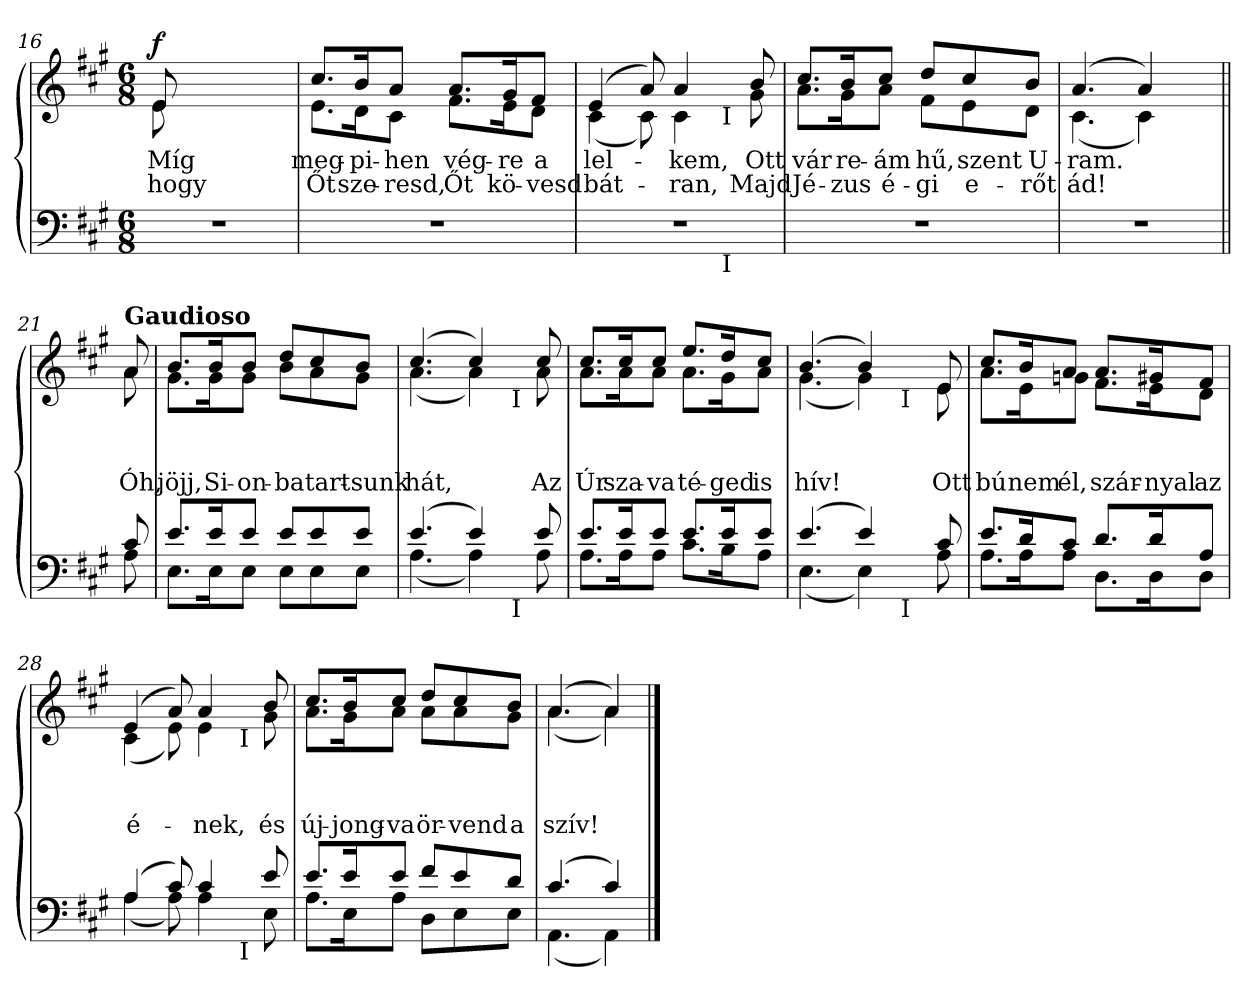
**kern	**kern	**text	**text	**text	**dynam
*part2	*part1	*part1	*part1	*part1	*part1
*staff2	*staff1	*staff1	*staff1	*staff1	*staff1
!!LO:LB:g=z
*clefF4	*clefG2	*	*	*	*
*k[f#c#g#]	*k[f#c#g#]	*	*	*	*
*f#:	*f#:	*	*	*	*
*M6/8	*M6/8	*	*	*	*
=16	=16	=16	=16	=16	=16
!	!LO:TX:b:B:t=Kar.	!	!	!	!
!	!	!LO:LY:b	!LO:LY:b	!	!LO:DY:b
*	*^	*	*	*	*
2.r	8e/	8e\	Míg	hogy	.	f
.	2ryy	2ryy	.	.	.	.
.	8ryy	8ryy	.	.	.	.
=17	=17	=17	=17	=17	=17	=17
!	!	!	!LO:LY:b	!LO:LY:b	!	!
2.r	8.cc#/L	8.e\L	meg-	Őt	.	.
!	!	!	!LO:LY:b	!LO:LY:b	!	!
.	16b/K	16d\K	-pi-	sze-	.	.
!	!	!	!LO:LY:b	!LO:LY:b	!	!
.	8a/J	8c#\J	-hen	-resd,	.	.
!	!	!	!LO:LY:b	!LO:LY:b	!	!
.	8.a/L	8.f#\L	vég-	Őt	.	.
!	!	!	!LO:LY:b	!LO:LY:b	!	!
.	16g#/K	16e\K	-re	kö-	.	.
!	!	!	!LO:LY:b	!LO:LY:b	!	!
.	8f#/J	8d\J	a	-vesd	.	.
*	*v	*v	*	*	*	*
=18	=18	=18	=18	=18	=18
*	*^	*	*	*	*
!	!	!	!LO:LY:b	!LO:LY:b	!	!
*^	*	*^	*	*	*	*
2.r	2ryy	(>4e/	(<4c#\	2ryy	lel-	bát-	.	.
.	.	8a/)	8c#\)	.	.	.	.	.
!	!	!	!	!	!LO:LY:b	!LO:LY:b	!	!
.	.	4a/	4c#\	.	-kem,	-ran,	.	.
.	32ryy	.	.	32ryy	.	.	.	.
!	!	!	!	!LO:TX:b:t=I	!	!	!	!
!	!LO:TX:b:t=I	!	!	!	!	!	!	!
.	8..ryy	.	.	8..ryy	.	.	.	.
!	!	!	!	!	!LO:LY:b	!LO:LY:b	!	!
.	.	8b/	8g#\	.	Ott	Majd	.	.
*v	*v	*	*	*	*	*	*	*
*	*v	*v	*v	*	*	*	*
=19	=19	=19	=19	=19	=19
*^	*^	*	*	*	*
*	*	*	*^	*	*	*	*
!	!	!	!	!	!LO:LY:b	!LO:LY:b	!	!
*v	*v	*	*	*	*	*	*	*
*	*	*v	*v	*	*	*	*
2.r	8.cc#/L	8.a\L	vár	Jé-	.	.
!	!	!	!LO:LY:b	!LO:LY:b	!	!
.	16b/K	16g#\K	re-	-zus	.	.
!	!	!	!LO:LY:b	!LO:LY:b	!	!
.	8cc#/J	8a\J	-ám	é-	.	.
!	!	!	!LO:LY:b	!LO:LY:b	!	!
.	8dd/L	8f#\L	hű,	-gi	.	.
!	!	!	!LO:LY:b	!LO:LY:b	!	!
.	8cc#/	8e\	szent	e-	.	.
!	!	!	!LO:LY:b	!LO:LY:b	!	!
.	8b/J	8d\J	U-	-rőt	.	.
=20	=20	=20	=20	=20	=20	=20
!	!	!	!LO:LY:b	!LO:LY:b	!	!
2.r	(>4.a/	(<4.c#\	-ram.	ád!	.	.
.	4a/)	4c#\)	.	.	.	.
.	8ryy	8ryy	.	.	.	.
!!LO:LB:g=z	!!
=21||	=21||	=21||	=21||	=21||	=21||	=21||
*^	*	*	*	*	*	*
!	!	!LO:TX:a:B:t=Gaudioso	!	!	!	!	!
!	!	!	!	!	!	!LO:LY:b	!
8c#/	8A\	8a/	8a\	.	.	Óh,	.
=22	=22	=22	=22	=22	=22	=22	=22
!	!	!	!	!	!	!LO:LY:b	!
8.e/L	8.E\L	8.b/L	8.g#\L	.	.	jöjj,	.
!	!	!	!	!	!	!LO:LY:b	!
16e/K	16E\K	16b/K	16g#\K	.	.	Si-	.
!	!	!	!	!	!	!LO:LY:b	!
8e/J	8E\J	8b/J	8g#\J	.	.	-on-	.
!	!	!	!	!	!	!LO:LY:b	!
8e/L	8E\L	8dd/L	8b\L	.	.	-ba	.
!	!	!	!	!	!	!LO:LY:b	!
8e/	8E\	8cc#/	8a\	.	.	tart-	.
!	!	!	!	!	!	!LO:LY:b	!
8e/J	8E\J	8b/J	8g#\J	.	.	-sunk	.
*	*	*v	*v	*	*	*	*
=23	=23	=23	=23	=23	=23	=23
*	*	*^	*	*	*	*
!	!	!	!	!	!	!LO:LY:b	!
*	*^	*	*^	*	*	*	*
(>4.e/	(<4.A\	2ryy	(>4.cc#/	(<4.a\	2ryy	.	.	hát,	.
4e/)	4A\)	.	4cc#/)	4a\)	.	.	.	.	.
.	.	32ryy	.	.	32ryy	.	.	.	.
!	!	!	!	!	!LO:TX:b:t=I	!	!	!	!
!	!	!LO:TX:b:t=I	!	!	!	!	!	!	!
.	.	8..ryy	.	.	8..ryy	.	.	.	.
!	!	!	!	!	!	!	!	!LO:LY:b	!
8e/	8A\	.	8cc#/	8a\	.	.	.	Az	.
*	*v	*v	*	*	*	*	*	*	*
*	*	*v	*v	*v	*	*	*	*
=24	=24	=24	=24	=24	=24	=24
*	*^	*^	*	*	*	*
*	*	*	*	*^	*	*	*	*
!	!	!	!	!	!	!	!	!LO:LY:b	!
*	*v	*v	*	*	*	*	*	*	*
*	*	*	*v	*v	*	*	*	*
8.e/L	8.A\L	8.cc#/L	8.a\L	.	.	Úr	.
!	!	!	!	!	!	!LO:LY:b	!
16e/K	16A\K	16cc#/K	16a\K	.	.	sza-	.
!	!	!	!	!	!	!LO:LY:b	!
8e/J	8A\J	8cc#/J	8a\J	.	.	-va	.
!	!	!	!	!	!	!LO:LY:b	!
8.e/L	8.c#\L	8.ee/L	8.a\L	.	.	té-	.
!	!	!	!	!	!	!LO:LY:b	!
16e/K	16B\K	16dd/K	16g#\K	.	.	-ged	.
!	!	!	!	!	!	!LO:LY:b	!
8e/J	8A\J	8cc#/J	8a\J	.	.	is	.
*	*	*v	*v	*	*	*	*
=25	=25	=25	=25	=25	=25	=25
*	*	*^	*	*	*	*
!	!	!	!	!	!	!LO:LY:b	!
*	*^	*	*^	*	*	*	*
(>4.e/	(<4.E\	2ryy	(>4.b/	(<4.g#\	2ryy	.	.	hív!	.
4e/)	4E\)	.	4b/)	4g#\)	.	.	.	.	.
.	.	32ryy	.	.	32ryy	.	.	.	.
!	!	!	!	!	!LO:TX:b:t=I	!	!	!	!
!	!	!LO:TX:b:t=I	!	!	!	!	!	!	!
.	.	16.ryy	.	.	16.ryy	.	.	.	.
*	*v	*v	*	*	*	*	*	*	*
*	*	*v	*v	*v	*	*	*	*
!!LO:LB:g=z
=26-	=26-	=26-	=26-	=26-	=26-	=26-
*	*^	*^	*	*	*	*
*	*	*	*	*^	*	*	*	*
!	!	!	!	!	!	!	!	!LO:LY:b	!
*	*v	*v	*	*	*	*	*	*	*
*	*	*	*v	*v	*	*	*	*
8c#/	8A\	8e/	8e\	.	.	Ott	.
=27	=27	=27	=27	=27	=27	=27	=27
!	!	!	!	!	!	!LO:LY:b	!
8.e/L	8.A\L	8.cc#/L	8.a\L	.	.	bú	.
!	!	!	!	!	!	!LO:LY:b	!
16d/K	16A\K	16b/K	16e\K	.	.	nem	.
!	!	!	!	!	!	!LO:LY:b	!
8c#/J	8A\J	8a/J	8gn\J	.	.	él,	.
!	!	!	!	!	!	!LO:LY:b	!
8.d/L	8.D\L	8.a/L	8.f#\L	.	.	szár-	.
!	!	!	!	!	!	!LO:LY:b	!
16d/K	16D\K	16g#X/K	16e\K	.	.	-nyal	.
!	!	!	!	!	!	!LO:LY:b	!
8A/J	8D\J	8f#/J	8d\J	.	.	az	.
*	*	*v	*v	*	*	*	*
=28	=28	=28	=28	=28	=28	=28
*	*	*^	*	*	*	*
!	!	!	!	!	!	!LO:LY:b	!
*	*^	*	*^	*	*	*	*
(>4A/	(<4A\	2ryy	(>4e/	(<4c#\	2ryy	.	.	é-	.
8c#/)	8A\)	.	8a/)	8e\)	.	.	.	.	.
!	!	!	!	!	!	!	!	!LO:LY:b	!
4c#/	4A\	.	4a/	4e\	.	.	.	-nek,	.
.	.	32ryy	.	.	32ryy	.	.	.	.
!	!	!	!	!	!LO:TX:b:t=I	!	!	!	!
!	!	!LO:TX:b:t=I	!	!	!	!	!	!	!
.	.	8..ryy	.	.	8..ryy	.	.	.	.
!	!	!	!	!	!	!	!	!LO:LY:b	!
8e/	8E\	.	8b/	8g#\	.	.	.	és	.
*	*v	*v	*	*	*	*	*	*	*
*	*	*v	*v	*v	*	*	*	*
=29	=29	=29	=29	=29	=29	=29
*	*^	*^	*	*	*	*
*	*	*	*	*^	*	*	*	*
!	!	!	!	!	!	!	!	!LO:LY:b	!
*	*v	*v	*	*	*	*	*	*	*
*	*	*	*v	*v	*	*	*	*
8.e/L	8.A\L	8.cc#/L	8.a\L	.	.	új-	.
!	!	!	!	!	!	!LO:LY:b	!
16e/K	16E\K	16b/K	16g#\K	.	.	-jong-	.
!	!	!	!	!	!	!LO:LY:b	!
8e/J	8A\J	8cc#/J	8a\J	.	.	-va	.
!	!	!	!	!	!	!LO:LY:b	!
8f#/L	8D\L	8dd/L	8a\L	.	.	ör-	.
!	!	!	!	!	!	!LO:LY:b	!
8e/	8E\	8cc#/	8a\	.	.	-vend	.
!	!	!	!	!	!	!LO:LY:b	!
8d/J	8E\J	8b/J	8g#\J	.	.	a	.
=30	=30	=30	=30	=30	=30	=30	=30
!	!	!	!	!	!	!LO:LY:b	!
(>4.c#/	(<4.AA\	(>4.a/	(<4.a\	.	.	szív!	.
4c#/)	4AA\)	4a/)	4a\)	.	.	.	.
*v	*v	*	*	*	*	*	*
*	*v	*v	*	*	*	*
==	==	==	==	==	==
*-	*-	*-	*-	*-	*-
